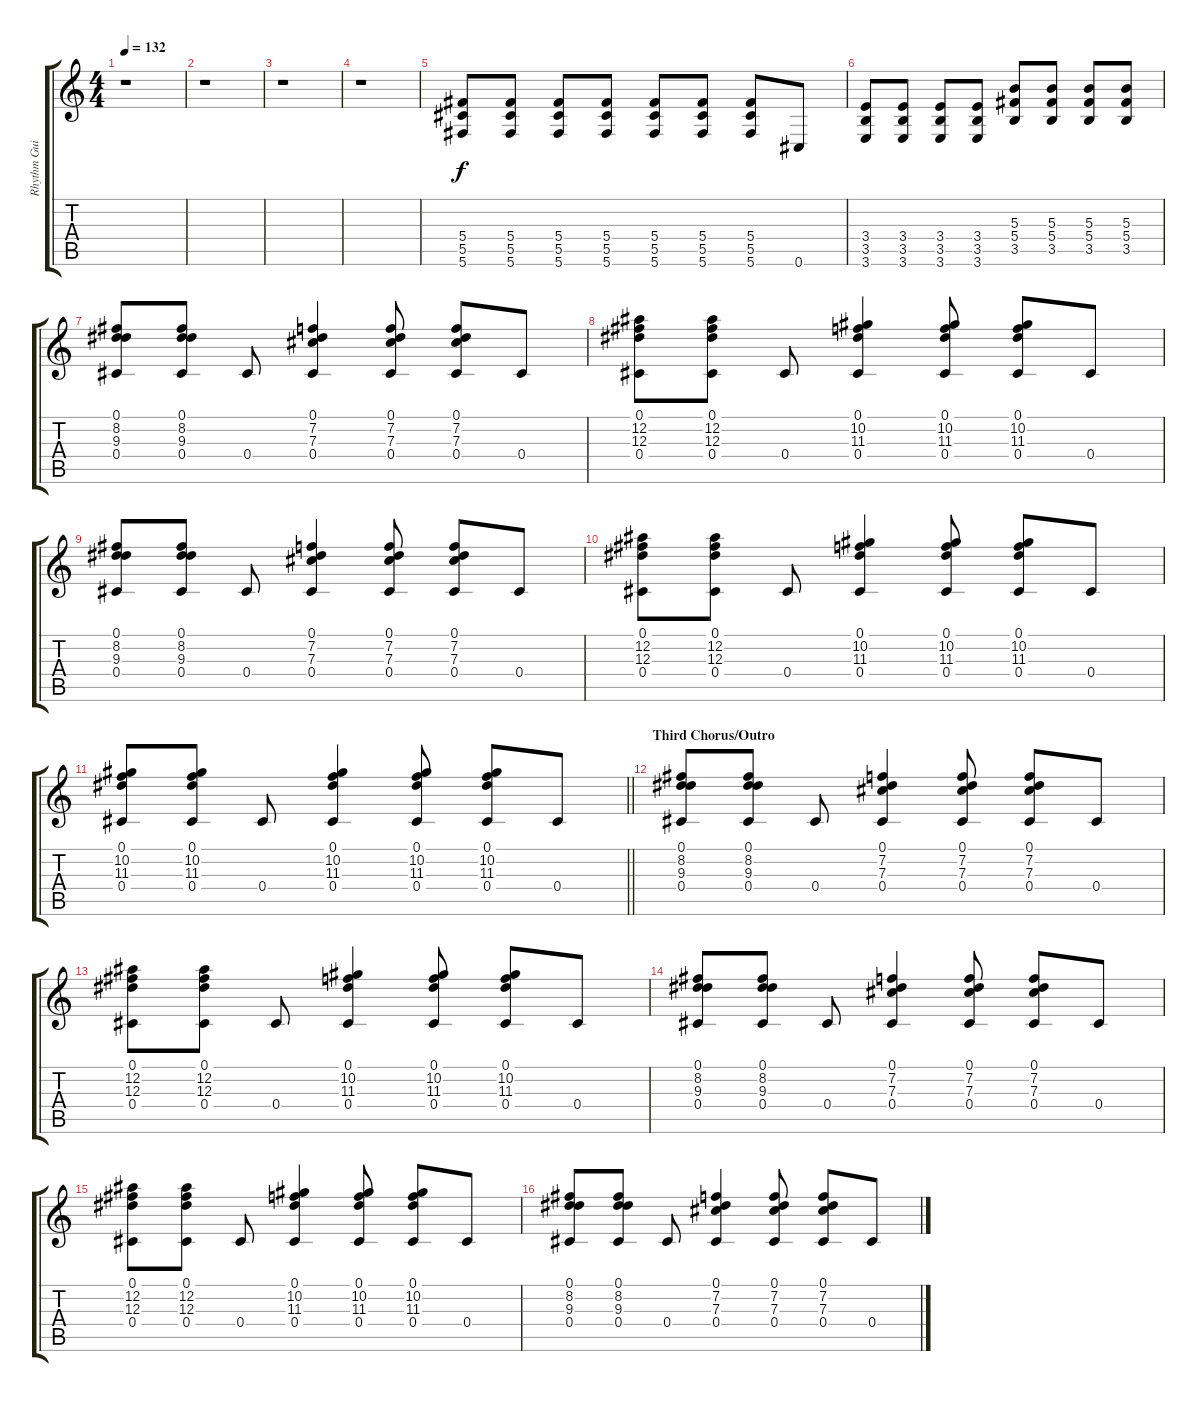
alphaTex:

\track ("Rhythm Guitar" "Rhythm Gui") {instrument distortionguitar}
\staff {score tabs}
\tuning (Eb4 Bb3 Gb3 Db3 Ab2 Db2) {hide}
\ts (4 4)
\tempo 132
\clef g2
\ks c
r.1{dy f} |
r.1 |
r.1 |
r.1 |
(5.4 5.5 5.6).8 (5.4 5.5 5.6).8 (5.4 5.5 5.6).8 (5.4 5.5 5.6).8 (5.4 5.5 5.6).8 (5.4 5.5 5.6).8 (5.4 5.5 5.6).8 0.6.8 |
(3.4 3.5 3.6).8 (3.4 3.5 3.6).8 (3.4 3.5 3.6).8 (3.4 3.5 3.6).8 (5.3 5.4 3.5).8 (5.3 5.4 3.5).8 (5.3 5.4 3.5).8 (5.3 5.4 3.5).8 |
(0.1 8.2 9.3 0.4).8 (0.1 8.2 9.3 0.4).8 0.4.8 (0.1 7.2 7.3 0.4).4 (0.1 7.2 7.3 0.4).8 (0.1 7.2 7.3 0.4).8 0.4.8 |
(0.1 12.2 12.3 0.4).8 (0.1 12.2 12.3 0.4).8 0.4.8 (0.1 10.2 11.3 0.4).4 (0.1 10.2 11.3 0.4).8 (0.1 10.2 11.3 0.4).8 0.4.8 |
(0.1 8.2 9.3 0.4).8 (0.1 8.2 9.3 0.4).8 0.4.8 (0.1 7.2 7.3 0.4).4 (0.1 7.2 7.3 0.4).8 (0.1 7.2 7.3 0.4).8 0.4.8 |
(0.1 12.2 12.3 0.4).8 (0.1 12.2 12.3 0.4).8 0.4.8 (0.1 10.2 11.3 0.4).4 (0.1 10.2 11.3 0.4).8 (0.1 10.2 11.3 0.4).8 0.4.8 |
\barLineRight lightlight
(0.1 10.2 11.3 0.4).8 (0.1 10.2 11.3 0.4).8 0.4.8 (0.1 10.2 11.3 0.4).4 (0.1 10.2 11.3 0.4).8 (0.1 10.2 11.3 0.4).8 0.4.8 |
\section ("" "Third Chorus/Outro")
(0.1 8.2 9.3 0.4).8 (0.1 8.2 9.3 0.4).8 0.4.8 (0.1 7.2 7.3 0.4).4 (0.1 7.2 7.3 0.4).8 (0.1 7.2 7.3 0.4).8 0.4.8 |
(0.1 12.2 12.3 0.4).8 (0.1 12.2 12.3 0.4).8 0.4.8 (0.1 10.2 11.3 0.4).4 (0.1 10.2 11.3 0.4).8 (0.1 10.2 11.3 0.4).8 0.4.8 |
(0.1 8.2 9.3 0.4).8 (0.1 8.2 9.3 0.4).8 0.4.8 (0.1 7.2 7.3 0.4).4 (0.1 7.2 7.3 0.4).8 (0.1 7.2 7.3 0.4).8 0.4.8 |
(0.1 12.2 12.3 0.4).8 (0.1 12.2 12.3 0.4).8 0.4.8 (0.1 10.2 11.3 0.4).4 (0.1 10.2 11.3 0.4).8 (0.1 10.2 11.3 0.4).8 0.4.8 |
(0.1 8.2 9.3 0.4).8 (0.1 8.2 9.3 0.4).8 0.4.8 (0.1 7.2 7.3 0.4).4 (0.1 7.2 7.3 0.4).8 (0.1 7.2 7.3 0.4).8 0.4.8
